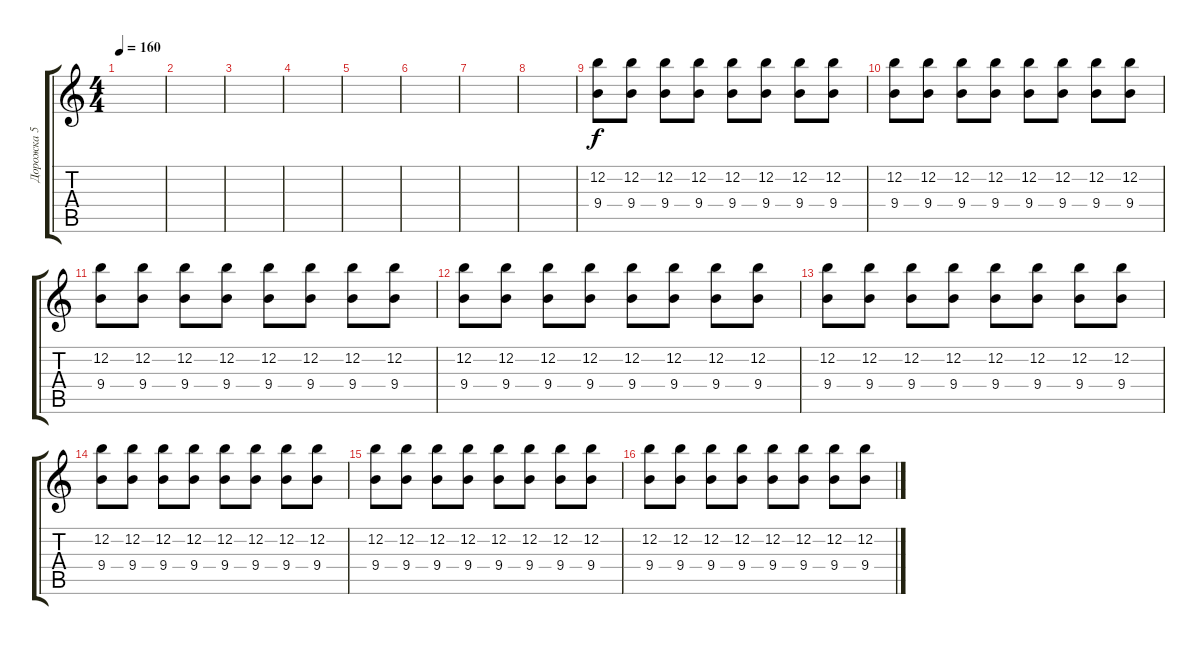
\track ("Дорожка 5" "Дорожка 5") {instrument overdrivenguitar}
\staff {score tabs}
\tuning (E4 B3 G3 D3 A2 B1) {hide}
\ts (4 4)
\tempo 160
\clef g2
\ks c
|
|
|
|
|
|
|
|
(12.2 9.4).8 (12.2 9.4).8 (12.2 9.4).8 (12.2 9.4).8 (12.2 9.4).8 (12.2 9.4).8 (12.2 9.4).8 (12.2 9.4).8 |
(12.2 9.4).8 (12.2 9.4).8 (12.2 9.4).8 (12.2 9.4).8 (12.2 9.4).8 (12.2 9.4).8 (12.2 9.4).8 (12.2 9.4).8 |
(12.2 9.4).8 (12.2 9.4).8 (12.2 9.4).8 (12.2 9.4).8 (12.2 9.4).8 (12.2 9.4).8 (12.2 9.4).8 (12.2 9.4).8 |
(12.2 9.4).8 (12.2 9.4).8 (12.2 9.4).8 (12.2 9.4).8 (12.2 9.4).8 (12.2 9.4).8 (12.2 9.4).8 (12.2 9.4).8 |
(12.2 9.4).8 (12.2 9.4).8 (12.2 9.4).8 (12.2 9.4).8 (12.2 9.4).8 (12.2 9.4).8 (12.2 9.4).8 (12.2 9.4).8 |
(12.2 9.4).8 (12.2 9.4).8 (12.2 9.4).8 (12.2 9.4).8 (12.2 9.4).8 (12.2 9.4).8 (12.2 9.4).8 (12.2 9.4).8 |
(12.2 9.4).8 (12.2 9.4).8 (12.2 9.4).8 (12.2 9.4).8 (12.2 9.4).8 (12.2 9.4).8 (12.2 9.4).8 (12.2 9.4).8 |
(12.2 9.4).8 (12.2 9.4).8 (12.2 9.4).8 (12.2 9.4).8 (12.2 9.4).8 (12.2 9.4).8 (12.2 9.4).8 (12.2 9.4).8
